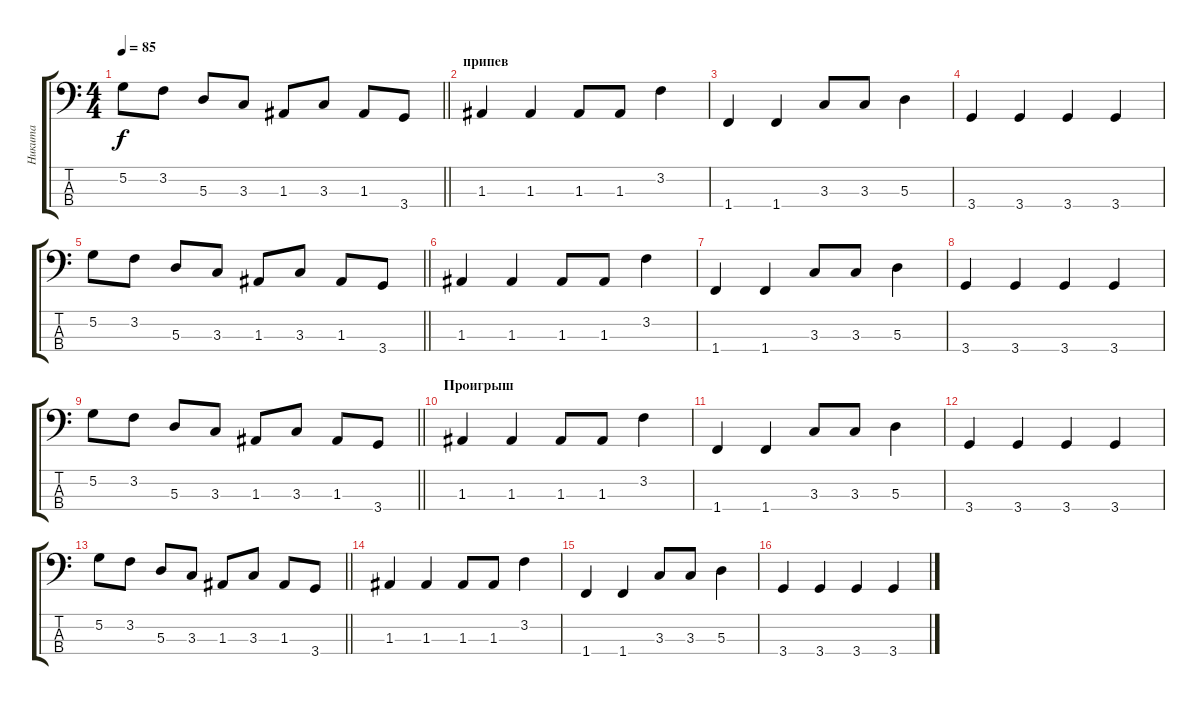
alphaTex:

\track ("Никита" "Никита") {instrument electricbasspick}
\staff {score tabs}
\tuning (G2 D2 A1 E1) {hide}
\ts (4 4)
\tempo 85
\clef f4
\barLineRight lightlight
\ks c
5.2.8{dy f} 3.2.8 5.3.8 3.3.8 1.3.8 3.3.8 1.3.8 3.4.8 |
\section ("" "припев")
1.3.4 1.3.4 1.3.8 1.3.8 3.2.4 |
1.4.4 1.4.4 3.3.8 3.3.8 5.3.4 |
3.4.4 3.4.4 3.4.4 3.4.4 |
\barLineRight lightlight
5.2.8 3.2.8 5.3.8 3.3.8 1.3.8 3.3.8 1.3.8 3.4.8 |
1.3.4 1.3.4 1.3.8 1.3.8 3.2.4 |
1.4.4 1.4.4 3.3.8 3.3.8 5.3.4 |
3.4.4 3.4.4 3.4.4 3.4.4 |
\barLineRight lightlight
5.2.8 3.2.8 5.3.8 3.3.8 1.3.8 3.3.8 1.3.8 3.4.8 |
\section ("" "Проигрыш")
1.3.4 1.3.4 1.3.8 1.3.8 3.2.4 |
1.4.4 1.4.4 3.3.8 3.3.8 5.3.4 |
3.4.4 3.4.4 3.4.4 3.4.4 |
\barLineRight lightlight
5.2.8 3.2.8 5.3.8 3.3.8 1.3.8 3.3.8 1.3.8 3.4.8 |
1.3.4 1.3.4 1.3.8 1.3.8 3.2.4 |
1.4.4 1.4.4 3.3.8 3.3.8 5.3.4 |
3.4.4 3.4.4 3.4.4 3.4.4
